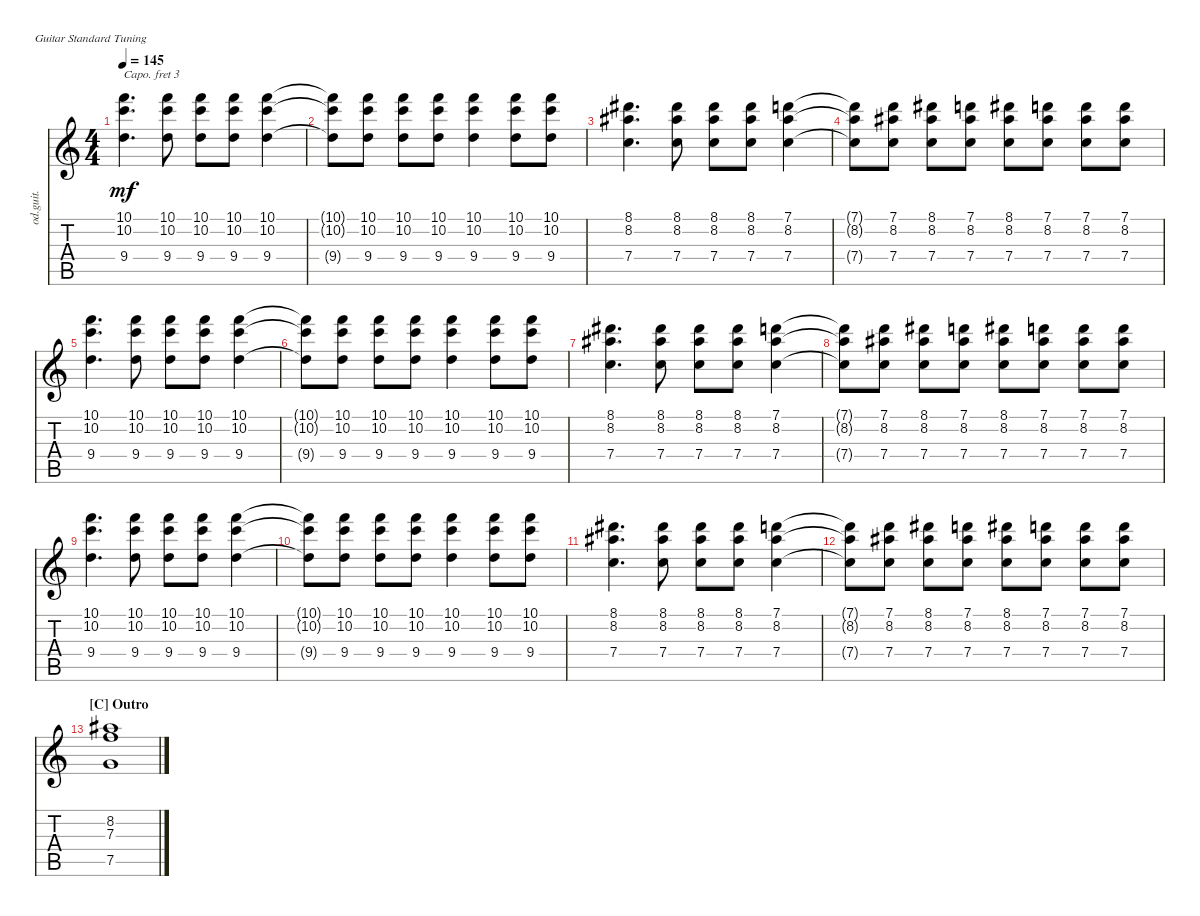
\bracketExtendMode nobrackets
\track ("Backing Gt" "od.guit.") {instrument overdrivenguitar}
\staff {score tabs}
\capo 3
\tuning (E4 B3 G3 D3 A2 E2)
\ts (4 4)
\tempo 145
\clef g2
\ks aminor
(9.4 10.2 10.1).4{d dy mf beam Down} (9.4 10.2 10.1).8{beam Down} (9.4 10.2 10.1).8{beam Down} (9.4 10.2 10.1).8{beam Down} (9.4 10.2 10.1).4{beam Down} |
(10.1{t} 10.2{t} 9.4{t}).8{beam Down} (9.4 10.2 10.1).8{beam Down} (9.4 10.2 10.1).8{beam Down} (9.4 10.2 10.1).8{beam Down} (9.4 10.2 10.1).4{beam Down} (9.4 10.2 10.1).8{beam Down} (9.4 10.2 10.1).8{beam Down} |
(7.4 8.2{acc #} 8.1{acc #}).4{d beam Down} (7.4 8.2{acc #} 8.1{acc #}).8{beam Down} (7.4 8.2{acc #} 8.1{acc #}).8{beam Down} (7.4 8.2{acc #} 8.1{acc #}).8{beam Down} (7.4 8.2{acc #} 7.1).4{beam Down} |
(7.1{t} 8.2{t acc #} 7.4{t}).8{beam Down} (7.4 8.2{acc #} 7.1).8{beam Down} (8.1{acc #} 8.2{acc #} 7.4).8{beam Down} (7.1 8.2{acc #} 7.4).8{beam Down} (8.1{acc #} 8.2{acc #} 7.4).8{beam Down} (7.1 8.2{acc #} 7.4).8{beam Down} (7.1 8.2{acc #} 7.4).8{beam Down} (7.1 8.2{acc #} 7.4).8{beam Down} |
(9.4 10.2 10.1).4{d beam Down} (9.4 10.2 10.1).8{beam Down} (9.4 10.2 10.1).8{beam Down} (9.4 10.2 10.1).8{beam Down} (9.4 10.2 10.1).4{beam Down} |
(10.1{t} 10.2{t} 9.4{t}).8{beam Down} (9.4 10.2 10.1).8{beam Down} (9.4 10.2 10.1).8{beam Down} (9.4 10.2 10.1).8{beam Down} (9.4 10.2 10.1).4{beam Down} (9.4 10.2 10.1).8{beam Down} (9.4 10.2 10.1).8{beam Down} |
(7.4 8.2{acc #} 8.1{acc #}).4{d beam Down} (7.4 8.2{acc #} 8.1{acc #}).8{beam Down} (7.4 8.2{acc #} 8.1{acc #}).8{beam Down} (7.4 8.2{acc #} 8.1{acc #}).8{beam Down} (7.4 8.2{acc #} 7.1).4{beam Down} |
(7.1{t} 8.2{t acc #} 7.4{t}).8{beam Down} (7.4 8.2{acc #} 7.1).8{beam Down} (8.1{acc #} 8.2{acc #} 7.4).8{beam Down} (7.1 8.2{acc #} 7.4).8{beam Down} (8.1{acc #} 8.2{acc #} 7.4).8{beam Down} (7.1 8.2{acc #} 7.4).8{beam Down} (7.1 8.2{acc #} 7.4).8{beam Down} (7.1 8.2{acc #} 7.4).8{beam Down} |
(9.4 10.2 10.1).4{d beam Down} (9.4 10.2 10.1).8{beam Down} (9.4 10.2 10.1).8{beam Down} (9.4 10.2 10.1).8{beam Down} (9.4 10.2 10.1).4{beam Down} |
(10.1{t} 10.2{t} 9.4{t}).8{beam Down} (9.4 10.2 10.1).8{beam Down} (9.4 10.2 10.1).8{beam Down} (9.4 10.2 10.1).8{beam Down} (9.4 10.2 10.1).4{beam Down} (9.4 10.2 10.1).8{beam Down} (9.4 10.2 10.1).8{beam Down} |
(7.4 8.2{acc #} 8.1{acc #}).4{d beam Down} (7.4 8.2{acc #} 8.1{acc #}).8{beam Down} (7.4 8.2{acc #} 8.1{acc #}).8{beam Down} (7.4 8.2{acc #} 8.1{acc #}).8{beam Down} (7.4 8.2{acc #} 7.1).4{beam Down} |
(7.1{t} 8.2{t acc #} 7.4{t}).8{beam Down} (7.4 8.2{acc #} 7.1).8{beam Down} (8.1{acc #} 8.2{acc #} 7.4).8{beam Down} (7.1 8.2{acc #} 7.4).8{beam Down} (8.1{acc #} 8.2{acc #} 7.4).8{beam Down} (7.1 8.2{acc #} 7.4).8{beam Down} (7.1 8.2{acc #} 7.4).8{beam Down} (7.1 8.2{acc #} 7.4).8{beam Down} |
\section ("C" "Outro")
(7.5 7.3 8.2{acc #}).1{beam Down}
